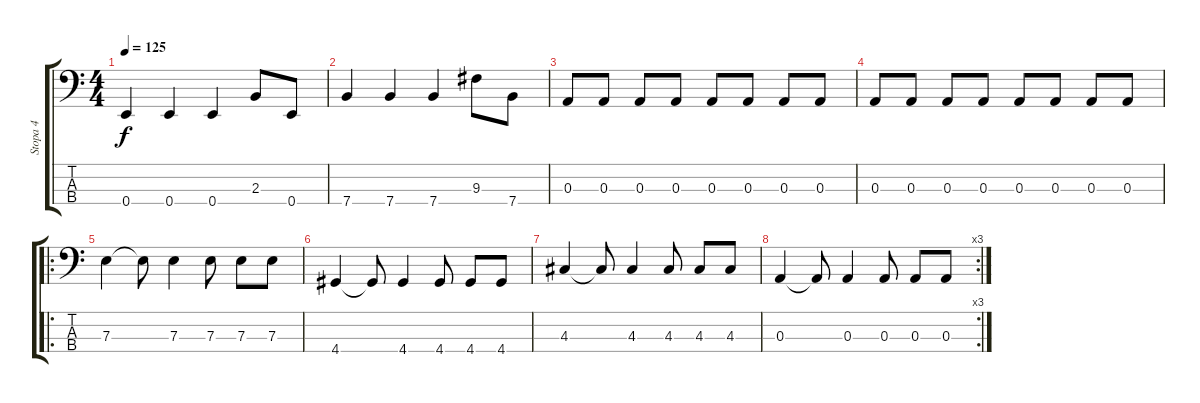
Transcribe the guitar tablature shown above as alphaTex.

\track ("Stopa 4" "Stopa 4") {instrument electricbassfinger}
\staff {score tabs}
\tuning (G2 D2 A1 E1) {hide}
\ts (4 4)
\tempo 125
\clef f4
\ks c
0.4.4{dy f} 0.4.4 0.4.4 2.3.8 0.4.8 |
7.4.4 7.4.4 7.4.4 9.3.8 7.4.8 |
0.3.8 0.3.8 0.3.8 0.3.8 0.3.8 0.3.8 0.3.8 0.3.8 |
0.3.8 0.3.8 0.3.8 0.3.8 0.3.8 0.3.8 0.3.8 0.3.8 |
\ro
7.3.4 7.3{t}.8 7.3.4 7.3.8 7.3.8 7.3.8 |
4.4.4 4.4{t}.8 4.4.4 4.4.8 4.4.8 4.4.8 |
4.3.4 4.3{t}.8 4.3.4 4.3.8 4.3.8 4.3.8 |
\rc 3
0.3.4 0.3{t}.8 0.3.4 0.3.8 0.3.8 0.3.8
